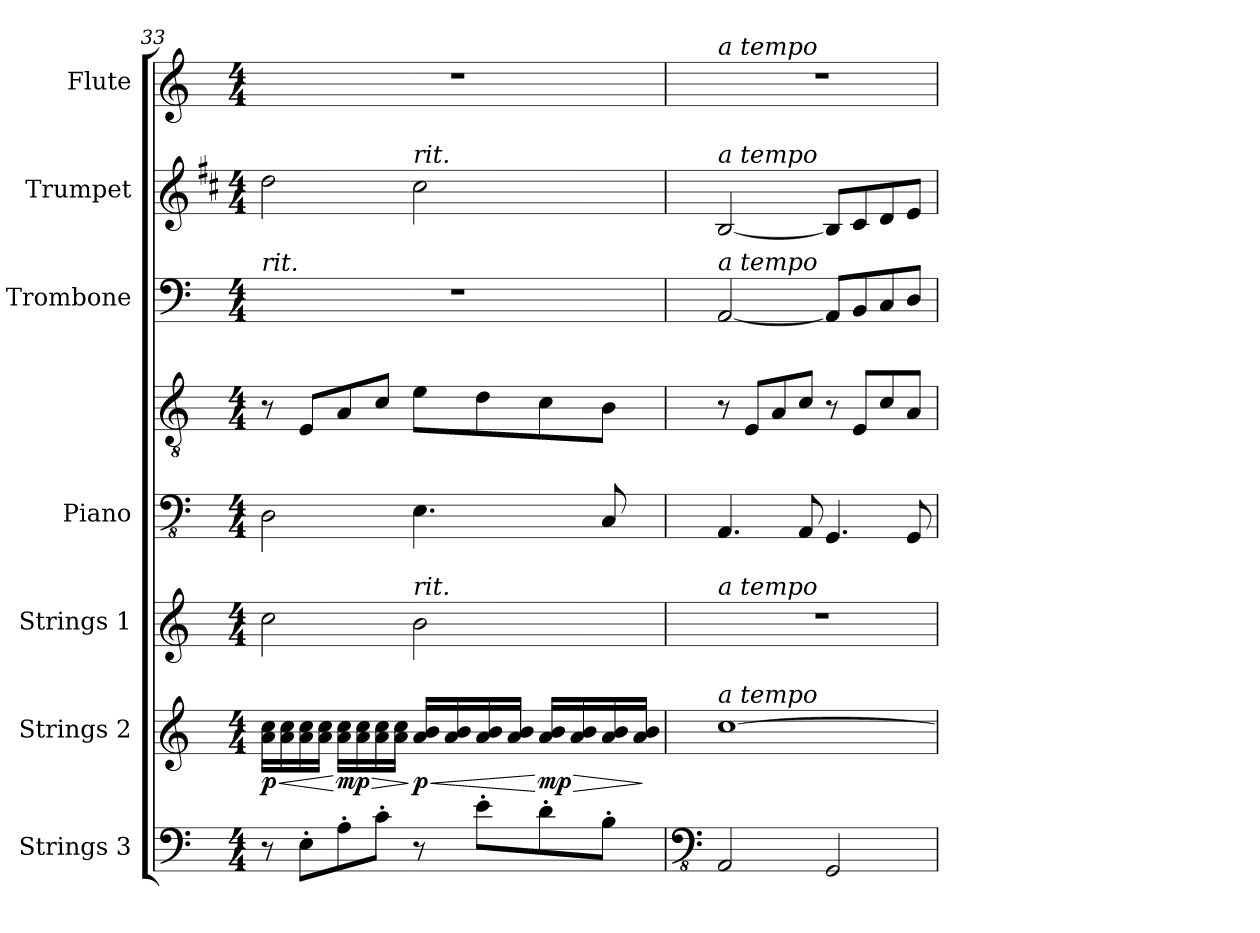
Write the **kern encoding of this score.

**kern	**kern	**dynam	**kern	**kern	**kern	**kern	**kern	**kern
*part7	*part6	*part6	*part5	*part4	*part4	*part3	*part2	*part1
*staff8	*staff7	*staff7	*staff6	*staff5	*staff4	*staff3	*staff2	*staff1
*I"Strings 3	*I"Strings 2	*	*I"Strings 1	*I"Piano	*	*I"Trombone	*I"Trumpet	*I"Flute
*I'St. 3	*I'St. 2	*	*I'St. 1	*I'Pno.	*	*I'Tbn.	*I'Tpt.	*I'Fl.
*clefF4	*clefG2	*	*clefG2	*clefFv4	*clefGv2	*clefF4	*clefG2	*clefG2
*	*	*	*	*	*	*	*ITrd1c2	*
*k[]	*k[]	*	*k[]	*k[]	*k[]	*k[]	*k[]	*k[]
*M4/4	*M4/4	*	*M4/4	*M4/4	*M4/4	*M4/4	*M4/4	*M4/4
=33	=33	=33	=33	=33	=33	=33	=33	=33
!	!	!	!	!	!	!	!	!LO:TX:a:i:t=rit.
!	!	!	!	!	!	!LO:TX:a:i:t=rit.	!	!
!	!	!LO:HP:b	!	!	!	!	!	!
*	*	*	*	*	*	*	*	*^
!	!	!LO:DY:n=1:b	!	!	!	!	!	!	!
8r	16a\ 16cc\LL	< p	2cc\	2DD\	8r	1r	2cc\	1r	8ryy
.	16a\ 16cc\	.	.	.	.	.	.	.	.
8E'\L	16a\ 16cc\	.	.	.	8E/L	.	.	.	8ryy
.	16a\ 16cc\JJ	.	.	.	.	.	.	.	.
!	!	!LO:HP:n=1:b	!	!	!	!	!	!	!
!	!	!LO:DY:n=2:b	!	!	!	!	!	!	!
8A'\	16a\ 16cc\LL	[ > mp	.	.	8A/	.	.	.	8ryy
.	16a\ 16cc\	.	.	.	.	.	.	.	.
8c'\J	16a\ 16cc\	.	.	.	8c/J	.	.	.	8ryy
.	16a\ 16cc\JJ	.	.	.	.	.	.	.	.
*	*	*	*	*	*	*	*	*MM73	*
!	!	!	!	!	!	!	!LO:TX:a:i:t=rit.	!	!
!	!	!	!LO:TX:a:i:t=rit.	!	!	!	!	!	!
!	!	!LO:HP:n=1:b	!	!	!	!	!	!	!
!	!	!LO:DY:n=3:b	!	!	!	!	!	!	!
8r	16a/ 16b/LL	] < p	2b\	4.EE\	8e\L	.	2b\	.	8ryy
.	16a/ 16b/	.	.	.	.	.	.	.	.
*	*	*	*	*	*	*	*	*MM68	*
8e'\L	16a/ 16b/	.	.	.	8d\	.	.	.	8ryy
.	16a/ 16b/JJ	.	.	.	.	.	.	.	.
*	*	*	*	*	*	*	*	*MM63	*
!	!	!LO:HP:n=1:b	!	!	!	!	!	!	!
!	!	!LO:DY:n=4:b	!	!	!	!	!	!	!
8d'\	16a/ 16b/LL	[ > mp	.	.	8c\	.	.	.	8ryy
.	16a/ 16b/	.	.	.	.	.	.	.	.
8B'\J	16a/ 16b/	.	.	8CC/	8B\J	.	.	.	8ryy
.	16a/ 16b/JJ	.	.	.	.	.	.	.	.
*	*	*	*	*	*	*	*	*v	*v
.	.	]	.	.	.	.	.	.
!!LO:PB:g=z
=34	=34	=34	=34	=34	=34	=34	=34	=34
*clefFv4	*	*	*	*	*	*	*	*
*	*	*	*	*	*	*	*	*MM78
!	!	!	!	!	!	!	!	!LO:TX:a:i:t=a tempo
!	!	!	!	!	!	!	!LO:TX:a:i:t=a tempo	!
!	!	!	!	!	!	!LO:TX:a:i:t=a tempo	!	!
!	!	!	!LO:TX:a:i:t=a tempo	!	!	!	!	!
!	!LO:TX:a:i:t=a tempo	!	!	!	!	!	!	!
2AAA/	[1cc	.	1r	4.AAA/	8r	[2AA/	[2A/	1r
.	.	.	.	.	8E/L	.	.	.
.	.	.	.	.	8A/	.	.	.
.	.	.	.	8AAA/	8c/J	.	.	.
2GGG/	.	.	.	4.GGG/	8r	8AA/L]	8A/L]	.
.	.	.	.	.	8E/L	8BB/	8B/	.
.	.	.	.	.	8c/	8C/	8c/	.
.	.	.	.	8GGG/	8A/J	8D/J	8d/J	.
=	=	=	=	=	=	=	=	=
*-	*-	*-	*-	*-	*-	*-	*-	*-
